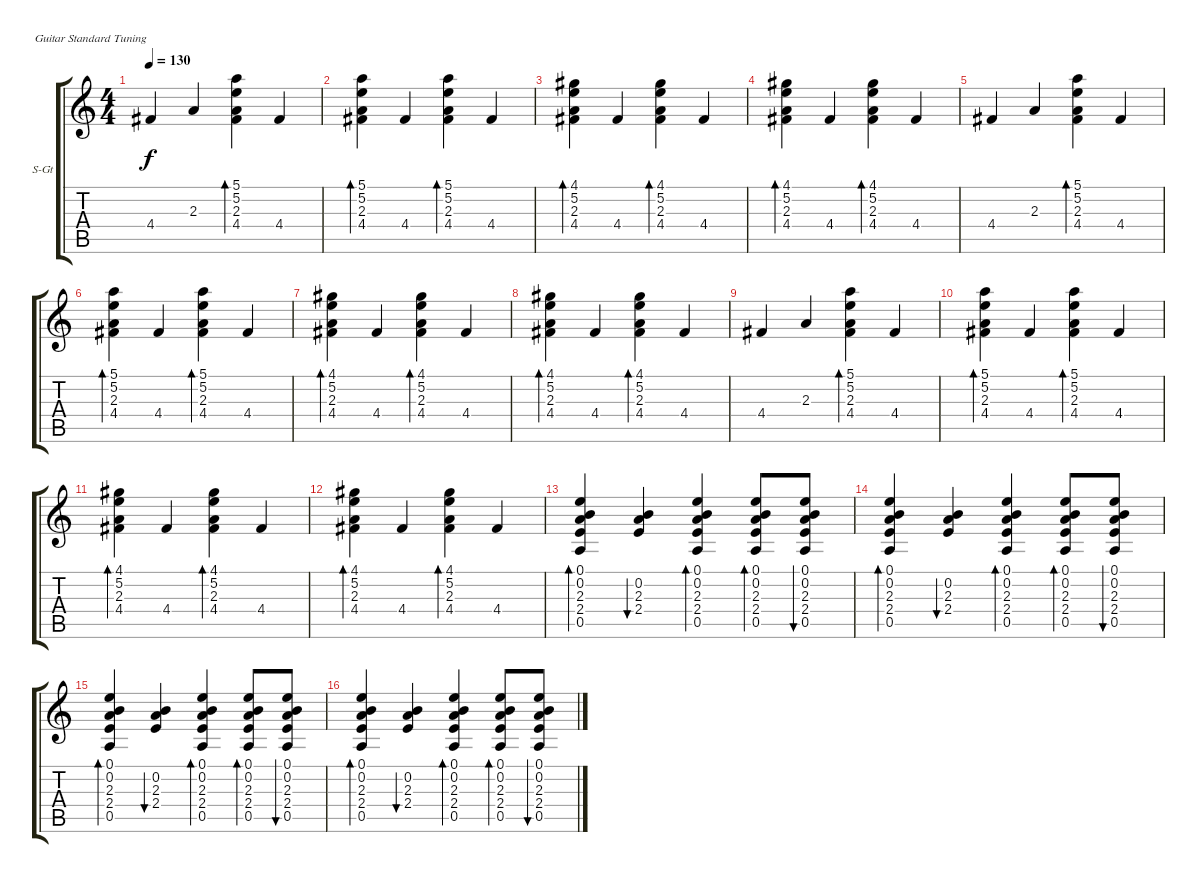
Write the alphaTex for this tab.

\bracketExtendMode groupsimilarinstruments
\firstSystemTrackNameOrientation horizontal
\otherSystemsTrackNameOrientation horizontal
\track ("Guitarra Ritmica" "S-Gt") {instrument acousticguitarsteel}
\staff {score tabs}
\tuning (E4 B3 G3 D3 A2 E2)
\ts (4 4)
\tempo 130
\clef g2
\ks c
4.4.4{dy f} 2.3.4 (5.1 5.2 2.3 4.4).4{bd 120} 4.4.4 |
(5.1 5.2 2.3 4.4).4{bd 120} 4.4.4 (5.1 5.2 2.3 4.4).4{bd 120} 4.4.4 |
(4.1 5.2 2.3 4.4).4{bd 120} 4.4.4 (4.1 5.2 2.3 4.4).4{bd 120} 4.4.4 |
(4.1 5.2 2.3 4.4).4{bd 120} 4.4.4 (4.1 5.2 2.3 4.4).4{bd 120} 4.4.4 |
4.4.4 2.3.4 (5.1 5.2 2.3 4.4).4{bd 120} 4.4.4 |
(5.1 5.2 2.3 4.4).4{bd 120} 4.4.4 (5.1 5.2 2.3 4.4).4{bd 120} 4.4.4 |
(4.1 5.2 2.3 4.4).4{bd 120} 4.4.4 (4.1 5.2 2.3 4.4).4{bd 120} 4.4.4 |
(4.1 5.2 2.3 4.4).4{bd 120} 4.4.4 (4.1 5.2 2.3 4.4).4{bd 120} 4.4.4 |
4.4.4 2.3.4 (5.1 5.2 2.3 4.4).4{bd 120} 4.4.4 |
(5.1 5.2 2.3 4.4).4{bd 120} 4.4.4 (5.1 5.2 2.3 4.4).4{bd 120} 4.4.4 |
(4.1 5.2 2.3 4.4).4{bd 120} 4.4.4 (4.1 5.2 2.3 4.4).4{bd 120} 4.4.4 |
(4.1 5.2 2.3 4.4).4{bd 120} 4.4.4 (4.1 5.2 2.3 4.4).4{bd 120} 4.4.4 |
(0.1 0.2 2.3 2.4 0.5).4{bd 120} (0.2 2.3 2.4).4{bu 120} (0.1 0.2 2.3 2.4 0.5).4{bd 120} (0.1 0.2 2.3 2.4 0.5).8{bd 120} (0.1 0.2 2.3 2.4 0.5).8{bu 120} |
(0.1 0.2 2.3 2.4 0.5).4{bd 120} (0.2 2.3 2.4).4{bu 120} (0.1 0.2 2.3 2.4 0.5).4{bd 120} (0.1 0.2 2.3 2.4 0.5).8{bd 120} (0.1 0.2 2.3 2.4 0.5).8{bu 120} |
(0.1 0.2 2.3 2.4 0.5).4{bd 120} (0.2 2.3 2.4).4{bu 120} (0.1 0.2 2.3 2.4 0.5).4{bd 120} (0.1 0.2 2.3 2.4 0.5).8{bd 120} (0.1 0.2 2.3 2.4 0.5).8{bu 120} |
(0.1 0.2 2.3 2.4 0.5).4{bd 120} (0.2 2.3 2.4).4{bu 120} (0.1 0.2 2.3 2.4 0.5).4{bd 120} (0.1 0.2 2.3 2.4 0.5).8{bd 120} (0.1 0.2 2.3 2.4 0.5).8{bu 120}
